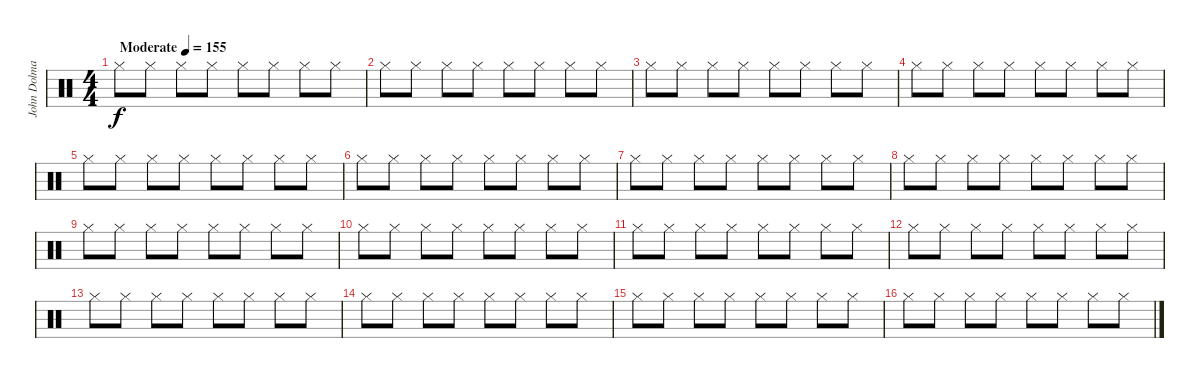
\track ("John Dolmayan Drums" "John Dolma") {instrument percussion}
\staff {score}
\articulation defaults
\ts (4 4)
\tempo (155 "Moderate")
\clef neutral
\ks c "Hi-Hat (closed)".8{dy f} "Hi-Hat (closed)".8 "Hi-Hat (closed)".8 "Hi-Hat (closed)".8 "Hi-Hat (closed)".8 "Hi-Hat (closed)".8 "Hi-Hat (closed)".8 "Hi-Hat (closed)".8
|
"Hi-Hat (closed)".8 "Hi-Hat (closed)".8 "Hi-Hat (closed)".8 "Hi-Hat (closed)".8 "Hi-Hat (closed)".8 "Hi-Hat (closed)".8 "Hi-Hat (closed)".8 "Hi-Hat (closed)".8 |
"Hi-Hat (closed)".8 "Hi-Hat (closed)".8 "Hi-Hat (closed)".8 "Hi-Hat (closed)".8 "Hi-Hat (closed)".8 "Hi-Hat (closed)".8 "Hi-Hat (closed)".8 "Hi-Hat (closed)".8 |
"Hi-Hat (closed)".8 "Hi-Hat (closed)".8 "Hi-Hat (closed)".8 "Hi-Hat (closed)".8 "Hi-Hat (closed)".8 "Hi-Hat (closed)".8 "Hi-Hat (closed)".8 "Hi-Hat (closed)".8 |
"Hi-Hat (closed)".8 "Hi-Hat (closed)".8 "Hi-Hat (closed)".8 "Hi-Hat (closed)".8 "Hi-Hat (closed)".8 "Hi-Hat (closed)".8 "Hi-Hat (closed)".8 "Hi-Hat (closed)".8 |
"Hi-Hat (closed)".8 "Hi-Hat (closed)".8 "Hi-Hat (closed)".8 "Hi-Hat (closed)".8 "Hi-Hat (closed)".8 "Hi-Hat (closed)".8 "Hi-Hat (closed)".8 "Hi-Hat (closed)".8 |
"Hi-Hat (closed)".8 "Hi-Hat (closed)".8 "Hi-Hat (closed)".8 "Hi-Hat (closed)".8 "Hi-Hat (closed)".8 "Hi-Hat (closed)".8 "Hi-Hat (closed)".8 "Hi-Hat (closed)".8 |
"Hi-Hat (closed)".8 "Hi-Hat (closed)".8 "Hi-Hat (closed)".8 "Hi-Hat (closed)".8 "Hi-Hat (closed)".8 "Hi-Hat (closed)".8 "Hi-Hat (closed)".8 "Hi-Hat (closed)".8 |
"Hi-Hat (closed)".8 "Hi-Hat (closed)".8 "Hi-Hat (closed)".8 "Hi-Hat (closed)".8 "Hi-Hat (closed)".8 "Hi-Hat (closed)".8 "Hi-Hat (closed)".8 "Hi-Hat (closed)".8 |
"Hi-Hat (closed)".8 "Hi-Hat (closed)".8 "Hi-Hat (closed)".8 "Hi-Hat (closed)".8 "Hi-Hat (closed)".8 "Hi-Hat (closed)".8 "Hi-Hat (closed)".8 "Hi-Hat (closed)".8 |
"Hi-Hat (closed)".8 "Hi-Hat (closed)".8 "Hi-Hat (closed)".8 "Hi-Hat (closed)".8 "Hi-Hat (closed)".8 "Hi-Hat (closed)".8 "Hi-Hat (closed)".8 "Hi-Hat (closed)".8 |
"Hi-Hat (closed)".8 "Hi-Hat (closed)".8 "Hi-Hat (closed)".8 "Hi-Hat (closed)".8 "Hi-Hat (closed)".8 "Hi-Hat (closed)".8 "Hi-Hat (closed)".8 "Hi-Hat (closed)".8 |
"Hi-Hat (closed)".8 "Hi-Hat (closed)".8 "Hi-Hat (closed)".8 "Hi-Hat (closed)".8 "Hi-Hat (closed)".8 "Hi-Hat (closed)".8 "Hi-Hat (closed)".8 "Hi-Hat (closed)".8 |
"Hi-Hat (closed)".8 "Hi-Hat (closed)".8 "Hi-Hat (closed)".8 "Hi-Hat (closed)".8 "Hi-Hat (closed)".8 "Hi-Hat (closed)".8 "Hi-Hat (closed)".8 "Hi-Hat (closed)".8 |
"Hi-Hat (closed)".8 "Hi-Hat (closed)".8 "Hi-Hat (closed)".8 "Hi-Hat (closed)".8 "Hi-Hat (closed)".8 "Hi-Hat (closed)".8 "Hi-Hat (closed)".8 "Hi-Hat (closed)".8 |
"Hi-Hat (closed)".8 "Hi-Hat (closed)".8 "Hi-Hat (closed)".8 "Hi-Hat (closed)".8 "Hi-Hat (closed)".8 "Hi-Hat (closed)".8 "Hi-Hat (closed)".8 "Hi-Hat (closed)".8
